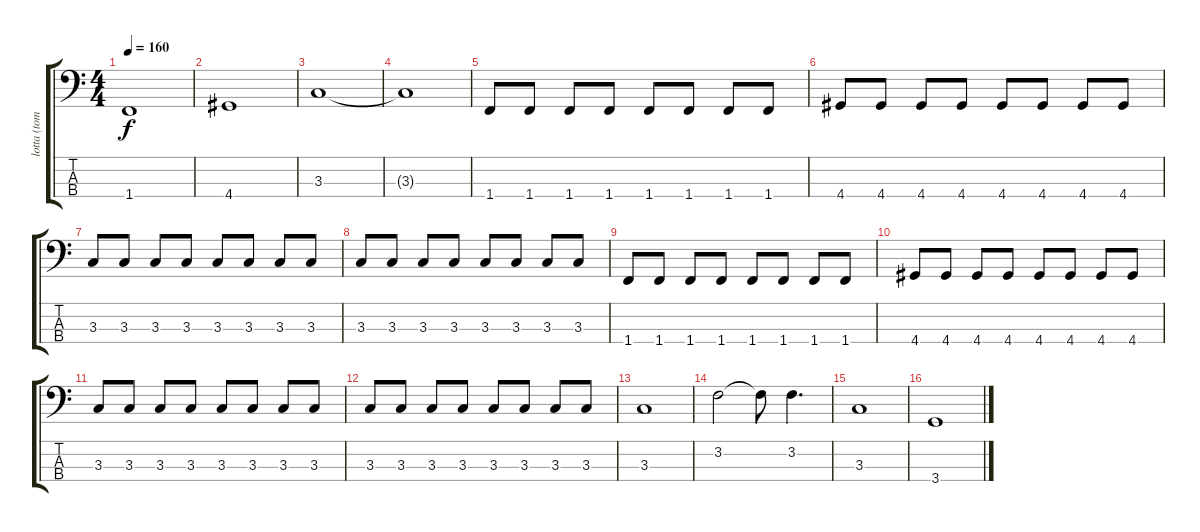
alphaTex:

\track ("lotta (tom)" "lotta (tom") {instrument electricbasspick}
\staff {score tabs}
\tuning (G2 D2 A1 E1) {hide}
\ts (4 4)
\tempo 160
\clef f4
\ks c
1.4.1{dy f} |
4.4.1 |
3.3.1 |
3.3{t}.1 |
1.4.8 1.4.8 1.4.8 1.4.8 1.4.8 1.4.8 1.4.8 1.4.8 |
4.4.8 4.4.8 4.4.8 4.4.8 4.4.8 4.4.8 4.4.8 4.4.8 |
3.3.8 3.3.8 3.3.8 3.3.8 3.3.8 3.3.8 3.3.8 3.3.8 |
3.3.8 3.3.8 3.3.8 3.3.8 3.3.8 3.3.8 3.3.8 3.3.8 |
1.4.8 1.4.8 1.4.8 1.4.8 1.4.8 1.4.8 1.4.8 1.4.8 |
4.4.8 4.4.8 4.4.8 4.4.8 4.4.8 4.4.8 4.4.8 4.4.8 |
3.3.8 3.3.8 3.3.8 3.3.8 3.3.8 3.3.8 3.3.8 3.3.8 |
3.3.8 3.3.8 3.3.8 3.3.8 3.3.8 3.3.8 3.3.8 3.3.8 |
3.3.1 |
3.2.2 3.2{t}.8 3.2.4{d} |
3.3.1 |
3.4.1
